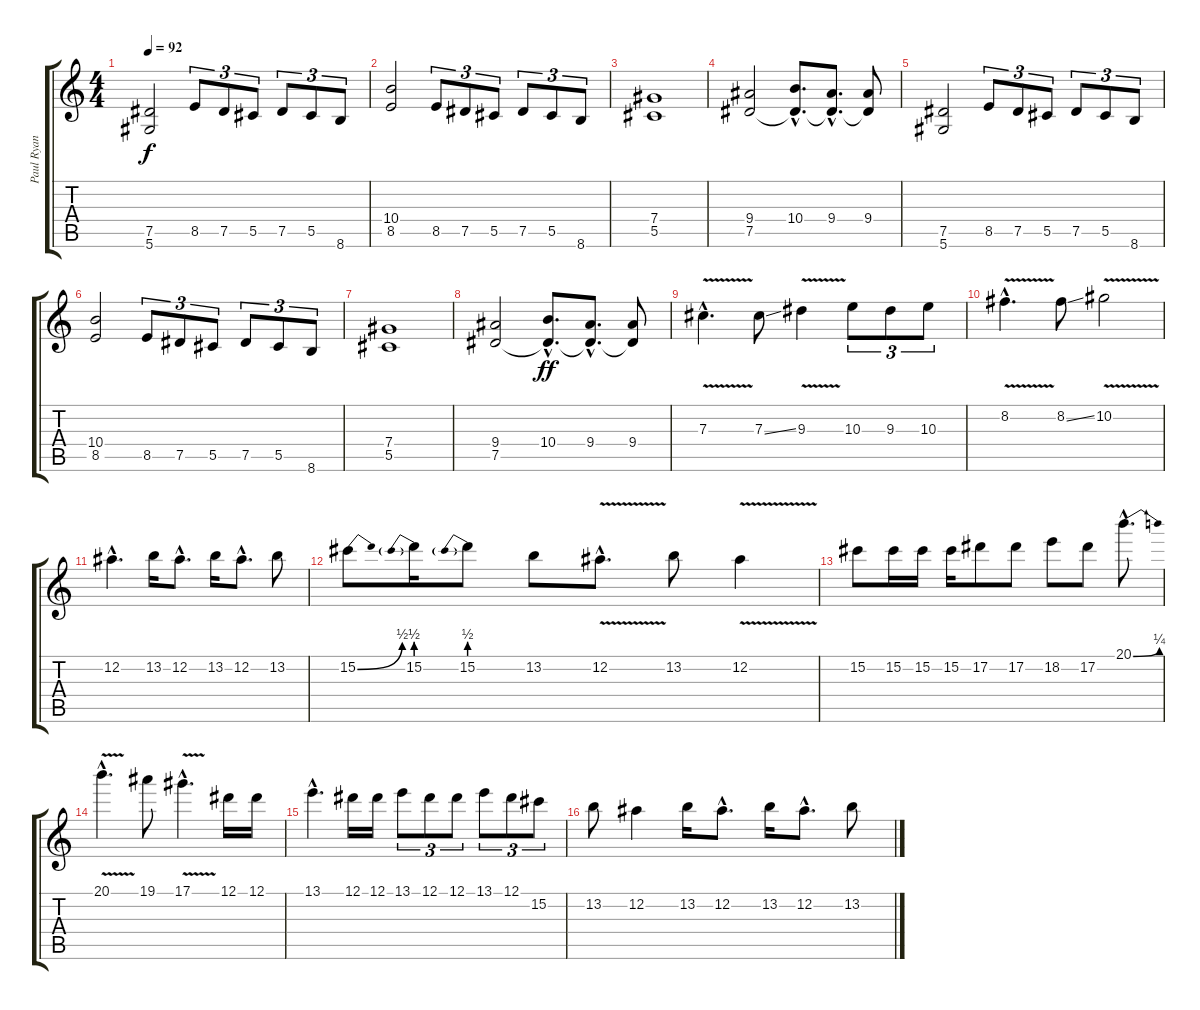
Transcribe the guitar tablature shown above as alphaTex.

\track ("Paul Ryan" "Paul Ryan") {instrument distortionguitar}
\staff {score tabs}
\tuning (Eb4 Bb3 Gb3 Db3 Ab2 Eb2) {hide}
\ts (4 4)
\tempo 92
\clef g2
\ks c
(7.5 5.6).2{dy f} 8.5.8{tu (3 2)} 7.5.8{tu (3 2)} 5.5.8{tu (3 2)} 7.5.8{tu (3 2)} 5.5.8{tu (3 2)} 8.6.8{tu (3 2)} |
(10.4 8.5).2 8.5.8{tu (3 2)} 7.5.8{tu (3 2)} 5.5.8{tu (3 2)} 7.5.8{tu (3 2)} 5.5.8{tu (3 2)} 8.6.8{tu (3 2)} |
(7.4 5.5).1 |
(9.4 7.5).2 (10.4{hac} 7.5{hac t}).8{d} (9.4{hac} 7.5{hac t}).8{d} (9.4 7.5{t}).8 |
(7.5 5.6).2 8.5.8{tu (3 2)} 7.5.8{tu (3 2)} 5.5.8{tu (3 2)} 7.5.8{tu (3 2)} 5.5.8{tu (3 2)} 8.6.8{tu (3 2)} |
(10.4 8.5).2 8.5.8{tu (3 2)} 7.5.8{tu (3 2)} 5.5.8{tu (3 2)} 7.5.8{tu (3 2)} 5.5.8{tu (3 2)} 8.6.8{tu (3 2)} |
(7.4 5.5).1 |
(9.4 7.5).2 (10.4{hac} 7.5{hac t}).8{d dy ff} (9.4{hac} 7.5{hac t}).8{d} (9.4 7.5{t}).8 |
7.3{v hac}.4{d} 7.3{ss}.8 9.3{v}.4 10.3.8{tu (3 2)} 9.3.8{tu (3 2)} 10.3.8{tu (3 2)} |
8.2{v hac}.4{d} 8.2{ss}.8 10.2{v}.2 |
12.2{hac}.4{d} 13.2.16 12.2{hac}.8{d} 13.2.16 12.2{hac}.8{d} 13.2.8 |
15.2{be (bend 0 0 60 2)}.8 15.2{be (prebend 0 2 60 2)}.16 15.2{be (prebend 0 2 60 2)}.8 13.2.8 12.2{v hac}.8{d} 13.2.8 12.2{v}.4 |
15.2.8 15.2.16 15.2.16 15.2.16 17.2.8 17.2.8 18.2.8 17.2.8 20.1{be (bend 0 0 60 1) hac}.8{d} |
20.1{v hac}.4{d} 19.1.8 17.1{v hac}.4{d} 12.1.16 12.1.16 |
13.1{hac}.4{d} 12.1.16 12.1.16 13.1.8{tu (3 2)} 12.1.8{tu (3 2)} 12.1.8{tu (3 2)} 13.1.8{tu (3 2)} 12.1.8{tu (3 2)} 15.2.8{tu (3 2)} |
13.2.8 12.2.4 13.2.16 12.2{hac}.8{d} 13.2.16 12.2{hac}.8{d} 13.2.8
